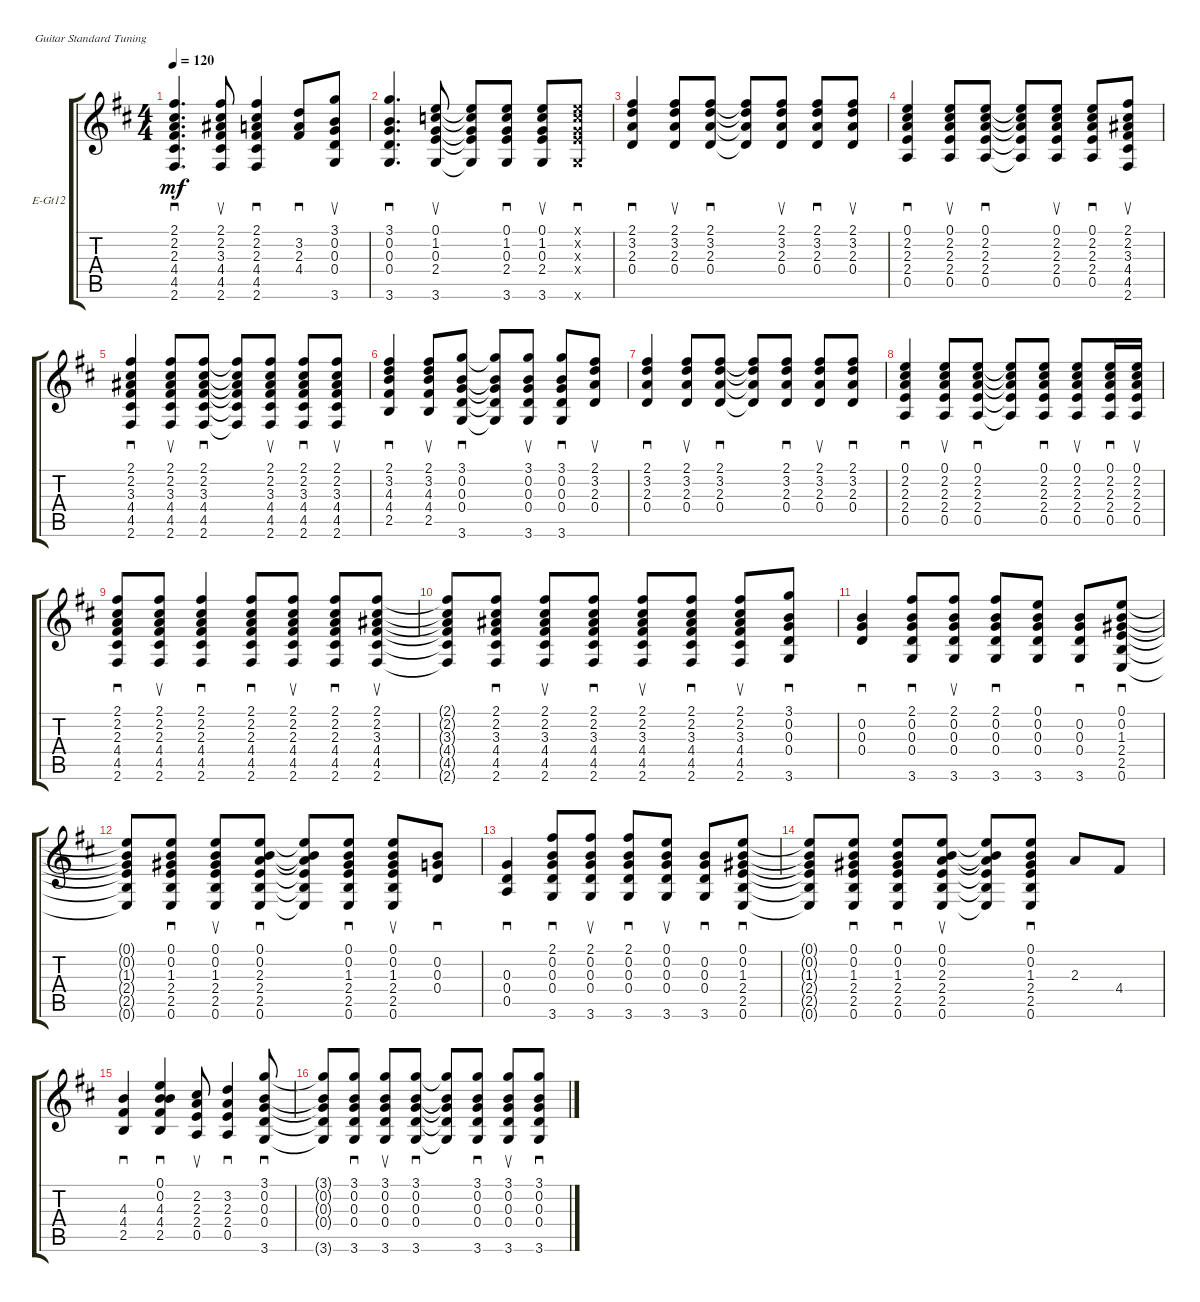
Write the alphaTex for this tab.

\defaultSystemsLayout 4
\bracketExtendMode groupsimilarinstruments
\firstSystemTrackNameOrientation horizontal
\otherSystemsTrackNameOrientation horizontal
\track ("12 St. Electric Guitar" "E-Gt12") {instrument electricguitarclean}
\staff {score tabs}
\tuning (E4 B3 G3 D3 A2 E2)
\ts (4 4)
\tempo 120
\clef g2
\ks d
(2.1 2.2 2.3 4.4 4.5 2.6).4{d sd dy mf} (2.6 4.5 4.4 3.3 2.2 2.1).8{su} (2.1 2.2 2.3 4.4 4.5 2.6).4{sd} (4.4 2.3 3.2).8{sd} (3.6 0.4 0.3 0.2 3.1).8{su} |
(3.1 0.2 0.3 0.4 3.6).4{d sd} (3.6 2.4 0.3 1.2 0.1).8{su} (2.4{t} 0.3{t} 1.2{t} 0.1{t} 3.6{t}).8 (3.6 2.4 0.3 1.2 0.1).8{sd} (3.6 2.4 0.3 1.2 0.1).8{su} (3.6{x} 2.4{x} 0.3{x} 1.2{x} 0.1{x}).8{sd} |
(0.4 2.3 3.2 2.1).4{sd} (0.4 2.3 3.2 2.1).8{su} (2.1 3.2 2.3 0.4).8{sd} (0.4{t} 2.3{t} 3.2{t} 2.1{t}).8 (2.3 3.2 2.1 0.4).8{su} (0.4 2.3 3.2 2.1).8{sd} (0.4 2.3 3.2 2.1).8{su} |
(0.5 2.4 2.3 2.2 0.1).4{sd} (0.1 2.3 2.2 2.4 0.5).8{su} (0.1 2.2 2.3 2.4 0.5).8{sd} (0.5{t} 2.4{t} 2.3{t} 2.2{t} 0.1{t}).8 (0.5 2.4 2.3 2.2 0.1).8{su} (0.5 2.4 2.3 2.2 0.1).8{sd} (2.1 2.2 3.3 4.4 4.5 2.6).8{su} |
(2.6 4.5 4.4 3.3 2.2 2.1).4{sd} (2.1 2.2 4.4 3.3 4.5 2.6).8{su} (2.6 4.5 3.3 4.4 2.2 2.1).8{sd} (2.1{t} 2.2{t} 3.3{t} 4.4{t} 4.5{t} 2.6{t}).8 (2.1 2.2 3.3 4.4 4.5 2.6).8{su} (2.1 2.2 3.3 4.4 4.5 2.6).8{sd} (2.1 2.2 3.3 4.4 4.5 2.6).8{su} |
(2.5 4.4 4.3 3.2 2.1).4{sd} (2.1 3.2 4.3 4.4 2.5).8{su} (3.6 0.4 0.3 0.2 3.1).8{sd} (3.1{t} 0.2{t} 0.3{t} 0.4{t} 3.6{t}).8 (3.6 3.1 0.2 0.3 0.4).8{su} (3.6 3.1 0.4 0.3 0.2).8{sd} (0.4 2.3 3.2 2.1).8{su} |
(2.1 3.2 2.3 0.4).4{sd} (0.4 2.3 3.2 2.1).8{su} (0.4 2.3 3.2 2.1).8{sd} (0.4{t} 2.3{t} 3.2{t} 2.1{t}).8 (0.4 2.3 3.2 2.1).8{sd} (0.4 2.3 3.2 2.1).8{su} (0.4 2.3 3.2 2.1).8{sd} |
(0.5 2.4 2.3 2.2 0.1).4{sd} (0.1 2.2 2.3 2.4 0.5).8{su} (0.1 2.2 2.3 2.4 0.5).8{sd} (0.1{t} 2.2{t} 2.3{t} 2.4{t} 0.5{t}).8 (0.1 2.2 2.3 2.4 0.5).8{sd} (0.5 2.4 2.3 2.2 0.1).8{su} (0.1 2.2 2.3 2.4 0.5).16{sd} (0.1 2.2 2.3 2.4 0.5).16{su} |
(2.6 4.5 4.4 2.3 2.2 2.1).8{sd} (2.1 2.2 2.3 4.4 4.5 2.6).8{su} (2.1 2.2 2.3 4.4 4.5 2.6).4{sd} (2.6 4.5 4.4 2.3 2.2 2.1).8{sd} (2.6 4.5 4.4 2.3 2.2 2.1).8{su} (2.6 4.5 4.4 2.3 2.2 2.1).8{sd} (2.6 4.5 4.4 3.3 2.2 2.1).8{su} |
(2.1{t} 2.2{t} 3.3{t} 4.4{t} 4.5{t} 2.6{t}).8 (2.6 4.5 4.4 3.3 2.2 2.1).8{sd} (2.6 4.5 4.4 3.3 2.2 2.1).8{su} (2.6 4.5 4.4 3.3 2.2 2.1).8{sd} (2.1 2.6 4.5 4.4 3.3 2.2).8{su} (2.1 2.6 4.4 4.5 3.3 2.2).8{sd} (2.1 2.6 4.5 4.4 3.3 2.2).8{su} (3.1 0.2 0.3 0.4 3.6).8{sd} |
(0.2 0.3 0.4).4{sd} (3.6 0.4 0.3 0.2 2.1).8{sd} (2.1 0.2 0.3 0.4 3.6).8{su} (3.6 0.4 0.3 0.2 2.1).8{sd} (0.1 0.2 0.3 0.4 3.6).8 (3.6 0.4 0.3 0.2).8{sd} (0.1 0.2 1.3 2.4 2.5 0.6).8{sd} |
(1.3{t} 2.4{t} 2.5{t} 0.6{t} 0.2{t} 0.1{t}).8 (0.1 0.6 2.5 2.4 1.3 0.2).8{sd} (0.1 0.6 2.5 2.4 1.3 0.2).8{su} (0.1 0.2 2.3 2.4 2.5 0.6).8{sd} (0.1{t} 0.2{t} 2.3{t} 2.4{t} 2.5{t} 0.6{t}).8 (0.6 0.2 0.1 1.3 2.5 2.4).8{sd} (0.6 0.1 0.2 1.3 2.4 2.5).8{su} (0.4 0.3 0.2).8{sd} |
(0.5 0.4 0.3).4{sd} (2.1 0.2 0.3 0.4 3.6).8{sd} (3.6 0.4 0.3 0.2 2.1).8{su} (2.1 0.2 0.3 0.4 3.6).8{sd} (3.6 0.4 0.3 0.2 0.1).8{su} (0.2 0.3 0.4 3.6).8{sd} (0.6 2.5 2.4 0.2 1.3 0.1).8{sd} |
(0.1{t} 0.2{t} 1.3{t} 2.4{t} 2.5{t} 0.6{t}).8 (0.6 2.5 2.4 1.3 0.2 0.1).8{sd} (0.1 0.2 0.6 2.5 2.4 1.3).8{sd} (0.1 0.2 2.3 2.4 2.5 0.6).8{su} (0.6{t} 2.5{t} 2.4{t} 2.3{t} 0.2{t} 0.1{t}).8 (0.1 0.2 1.3 2.4 2.5 0.6).8{sd} 2.3.8 4.4.8 |
(2.5 4.4 4.3).4{sd} (2.5 4.4 4.3 0.2 0.1).4{sd} (0.5 2.4 2.3 2.2).8{su} (3.2 2.3 2.4 0.5).4{sd} (3.6 0.4 0.3 0.2 3.1).8{sd} |
(3.1{t} 0.2{t} 0.3{t} 0.4{t} 3.6{t}).8 (3.6 0.4 0.3 0.2 3.1).8{sd} (3.6 0.4 0.3 0.2 3.1).8{su} (3.6 0.4 0.3 0.2 3.1).8{sd} (3.1{t} 0.2{t} 0.3{t} 0.4{t} 3.6{t}).8 (3.6 0.2 0.3 0.4 3.1).8{sd} (3.6 0.2 0.4 0.3 3.1).8{su} (3.6 0.4 0.3 0.2 3.1).8{sd}
